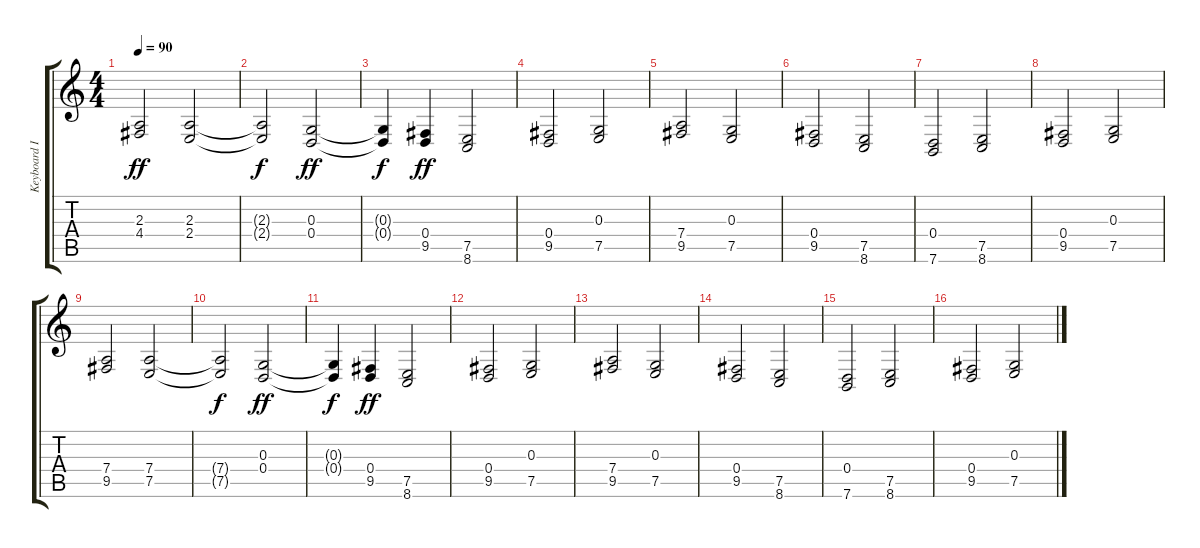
\track ("Keyboard II" "Keyboard I") {instrument pad4choir}
\staff {score tabs}
\tuning (E4 B3 G3 D3 A2 E2) {hide}
\ts (4 4)
\tempo 90
\clef g2
\ks c
(2.3 4.4).2{dy ff} (2.3 2.4).2 |
(2.3{t} 2.4{t}).2{dy f} (0.3 0.4).2{dy ff} |
(0.3{t} 0.4{t}).4{dy f} (0.4 9.5).4{dy ff} (7.5 8.6).2 |
(0.4 9.5).2 (0.3 7.5).2 |
(7.4 9.5).2 (0.3 7.5).2 |
(0.4 9.5).2 (7.5 8.6).2 |
(0.4 7.6).2 (7.5 8.6).2 |
(0.4 9.5).2 (0.3 7.5).2 |
(7.4 9.5).2 (7.4 7.5).2 |
(7.4{t} 7.5{t}).2{dy f} (0.3 0.4).2{dy ff} |
(0.3{t} 0.4{t}).4{dy f} (0.4 9.5).4{dy ff} (7.5 8.6).2 |
(0.4 9.5).2 (0.3 7.5).2 |
(7.4 9.5).2 (0.3 7.5).2 |
(0.4 9.5).2 (7.5 8.6).2 |
(0.4 7.6).2 (7.5 8.6).2 |
(0.4 9.5).2 (0.3 7.5).2
